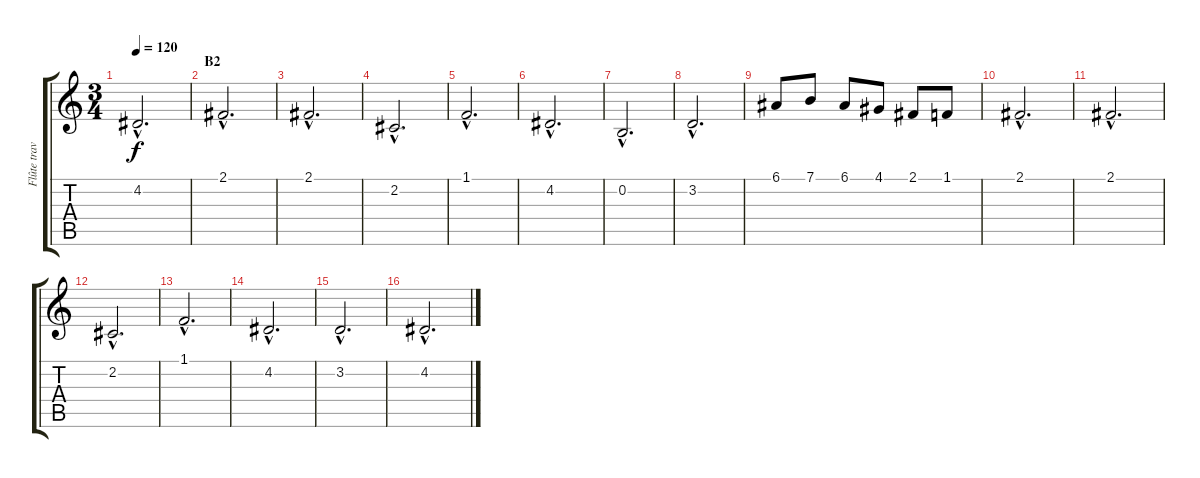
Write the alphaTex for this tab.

\track ("Flûte traversière" "Flûte trav") {instrument flute}
\staff {score tabs}
\tuning (E4 B3 G3 D3 A2 E2) {hide}
\ts (3 4)
\tempo 120
\clef g2
\ks c
4.2{hac}.2{d dy f} |
\section ("" "B2")
2.1{hac}.2{d} |
2.1{hac}.2{d} |
2.2{hac}.2{d} |
1.1{hac}.2{d} |
4.2{hac}.2{d} |
0.2{hac}.2{d} |
3.2{hac}.2{d} |
6.1.8 7.1.8 6.1.8 4.1.8 2.1.8 1.1.8 |
2.1{hac}.2{d} |
2.1{hac}.2{d} |
2.2{hac}.2{d} |
1.1{hac}.2{d} |
4.2{hac}.2{d} |
3.2{hac}.2{d} |
4.2{hac}.2{d}
